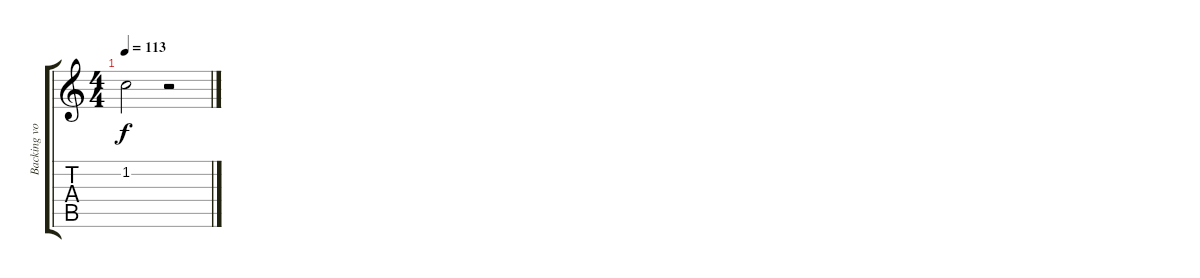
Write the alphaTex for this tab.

\track ("Backing vocals" "Backing vo") {instrument acousticguitarnylon}
\staff {score tabs}
\tuning (E4 B3 G3 D3 A2 E2) {hide}
\ts (4 4)
\tempo 113
\clef g2
\ks c
1.2{t}.2{dy f} r.2
